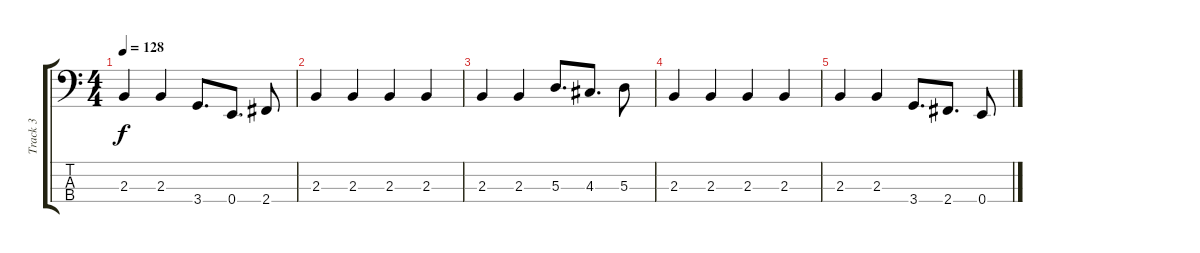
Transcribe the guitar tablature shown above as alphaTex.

\track ("Track 3" "Track 3") {instrument electricbassfinger}
\staff {score tabs}
\tuning (G2 D2 A1 E1) {hide}
\ts (4 4)
\tempo 128
\clef f4
\ks c
2.3.4{dy f} 2.3.4 3.4.8{d} 0.4.8{d} 2.4.8 |
2.3.4 2.3.4 2.3.4 2.3.4 |
2.3.4 2.3.4 5.3.8{d} 4.3.8{d} 5.3.8 |
2.3.4 2.3.4 2.3.4 2.3.4 |
2.3.4 2.3.4 3.4.8{d} 2.4.8{d} 0.4.8
